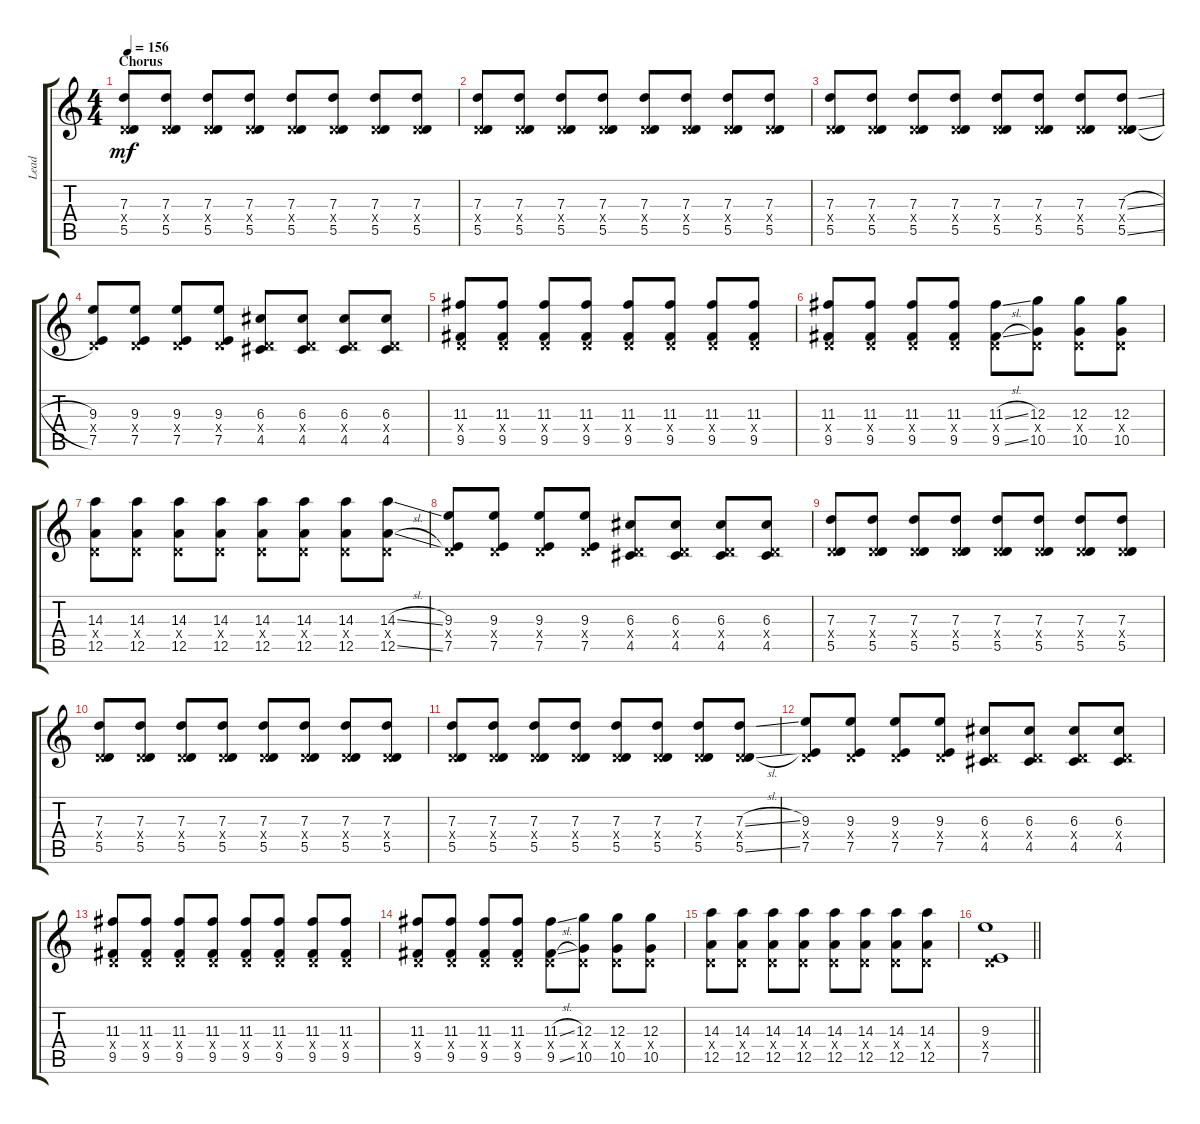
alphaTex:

\track ("Lead" "Lead") {instrument distortionguitar}
\staff {score tabs}
\tuning (E4 B3 G3 D3 A2 E2) {hide}
\ts (4 4)
\section ("" "Chorus")
\tempo 156
\clef g2
\ks c
(7.3 0.4{x} 5.5).8{dy mf volume 15 instrument distortionguitar} (7.3 0.4{x} 5.5).8 (7.3 0.4{x} 5.5).8 (7.3 0.4{x} 5.5).8 (7.3 0.4{x} 5.5).8 (7.3 0.4{x} 5.5).8 (7.3 0.4{x} 5.5).8 (7.3 0.4{x} 5.5).8 |
(7.3 0.4{x} 5.5).8 (7.3 0.4{x} 5.5).8 (7.3 0.4{x} 5.5).8 (7.3 0.4{x} 5.5).8 (7.3 0.4{x} 5.5).8 (7.3 0.4{x} 5.5).8 (7.3 0.4{x} 5.5).8 (7.3 0.4{x} 5.5).8 |
(7.3 0.4{x} 5.5).8 (7.3 0.4{x} 5.5).8 (7.3 0.4{x} 5.5).8 (7.3 0.4{x} 5.5).8 (7.3 0.4{x} 5.5).8 (7.3 0.4{x} 5.5).8 (7.3 0.4{x} 5.5).8 (7.3{sl} 0.4{x} 5.5{sl}).8 |
(9.3 0.4{x} 7.5).8 (9.3 0.4{x} 7.5).8 (9.3 0.4{x} 7.5).8 (9.3 0.4{x} 7.5).8 (6.3 0.4{x} 4.5).8 (6.3 0.4{x} 4.5).8 (6.3 0.4{x} 4.5).8 (6.3 0.4{x} 4.5).8 |
(11.3 0.4{x} 9.5).8 (11.3 0.4{x} 9.5).8 (11.3 0.4{x} 9.5).8 (11.3 0.4{x} 9.5).8 (11.3 0.4{x} 9.5).8 (11.3 0.4{x} 9.5).8 (11.3 0.4{x} 9.5).8 (11.3 0.4{x} 9.5).8 |
(11.3 0.4{x} 9.5).8 (11.3 0.4{x} 9.5).8 (11.3 0.4{x} 9.5).8 (11.3 0.4{x} 9.5).8 (11.3{sl} 0.4{x} 9.5{sl}).8 (12.3 0.4{x} 10.5).8 (12.3 0.4{x} 10.5).8 (12.3 0.4{x} 10.5).8 |
(14.3 0.4{x} 12.5).8 (14.3 0.4{x} 12.5).8 (14.3 0.4{x} 12.5).8 (14.3 0.4{x} 12.5).8 (14.3 0.4{x} 12.5).8 (14.3 0.4{x} 12.5).8 (14.3 0.4{x} 12.5).8 (14.3{sl} 0.4{x} 12.5{sl}).8 |
(9.3 0.4{x} 7.5).8 (9.3 0.4{x} 7.5).8 (9.3 0.4{x} 7.5).8 (9.3 0.4{x} 7.5).8 (6.3 0.4{x} 4.5).8 (6.3 0.4{x} 4.5).8 (6.3 0.4{x} 4.5).8 (6.3 0.4{x} 4.5).8 |
(7.3 0.4{x} 5.5).8 (7.3 0.4{x} 5.5).8 (7.3 0.4{x} 5.5).8 (7.3 0.4{x} 5.5).8 (7.3 0.4{x} 5.5).8 (7.3 0.4{x} 5.5).8 (7.3 0.4{x} 5.5).8 (7.3 0.4{x} 5.5).8 |
(7.3 0.4{x} 5.5).8 (7.3 0.4{x} 5.5).8 (7.3 0.4{x} 5.5).8 (7.3 0.4{x} 5.5).8 (7.3 0.4{x} 5.5).8 (7.3 0.4{x} 5.5).8 (7.3 0.4{x} 5.5).8 (7.3 0.4{x} 5.5).8 |
(7.3 0.4{x} 5.5).8 (7.3 0.4{x} 5.5).8 (7.3 0.4{x} 5.5).8 (7.3 0.4{x} 5.5).8 (7.3 0.4{x} 5.5).8 (7.3 0.4{x} 5.5).8 (7.3 0.4{x} 5.5).8 (7.3{sl} 0.4{x} 5.5{sl}).8 |
(9.3 0.4{x} 7.5).8 (9.3 0.4{x} 7.5).8 (9.3 0.4{x} 7.5).8 (9.3 0.4{x} 7.5).8 (6.3 0.4{x} 4.5).8 (6.3 0.4{x} 4.5).8 (6.3 0.4{x} 4.5).8 (6.3 0.4{x} 4.5).8 |
(11.3 0.4{x} 9.5).8 (11.3 0.4{x} 9.5).8 (11.3 0.4{x} 9.5).8 (11.3 0.4{x} 9.5).8 (11.3 0.4{x} 9.5).8 (11.3 0.4{x} 9.5).8 (11.3 0.4{x} 9.5).8 (11.3 0.4{x} 9.5).8 |
(11.3 0.4{x} 9.5).8 (11.3 0.4{x} 9.5).8 (11.3 0.4{x} 9.5).8 (11.3 0.4{x} 9.5).8 (11.3{sl} 0.4{x} 9.5{sl}).8 (12.3 0.4{x} 10.5).8 (12.3 0.4{x} 10.5).8 (12.3 0.4{x} 10.5).8 |
(14.3 0.4{x} 12.5).8 (14.3 0.4{x} 12.5).8 (14.3 0.4{x} 12.5).8 (14.3 0.4{x} 12.5).8 (14.3 0.4{x} 12.5).8 (14.3 0.4{x} 12.5).8 (14.3 0.4{x} 12.5).8 (14.3 0.4{x} 12.5).8 |
\barLineRight lightlight
(9.3 0.4{x} 7.5).1
